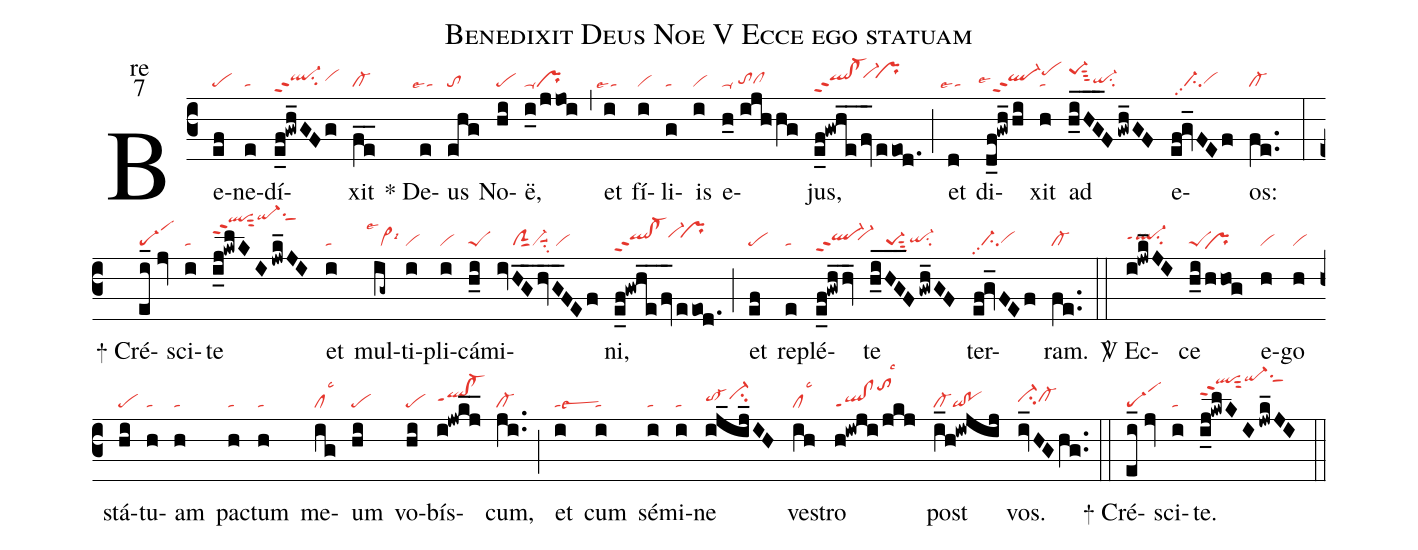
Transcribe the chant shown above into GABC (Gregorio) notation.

name:Benedixit Deus Noe V Ecce ego statuam;
office-part:re;
mode:7;
nabc-lines:1;
%%
(c3) Be(ef|pe)ne(e|ta)dí(e_f!gwh_GFg|ql-hhppt2su2``vihh)xit(fe__|cl-) <sp>*</sp> De(e|``talse4)us(ehg|to) No(hi|pe)ë,(i_0/jjoi|ta-pr) (,) et(i|``talse4) fí(i|vi)li(g|ta)is(i|vi) e(h_0//ijhhg|ta-/tohgclhg)jus,(e_f!gwhe__/fv_/eeod.|qlhh!cl-hhppt2`vi-hi`prhi) (;) et(d|``talse4) di(d_f!gwh_hi|``ql-hhppt2lse4pehj)xit(h|ta) ad(h_iHG___F/gwh_GF|pe-1hjsut3qi-hgsu2) e(ef!gv_FEf|///ci-pp2vihg)os:(fe..|cl-) (:)

<sp>+</sp> Cré(ei_//jv|scG-1)sci(i|ta)te(i_j!kwlKI/jwk_JI|qlhnppt2sut2qi-hpsu1sut1) et(i|ta) mul(ig~|``vi>lse1lsi6)ti(i|vi)pli(i|vi)cá(h_i|peS)mi(ivHG__hvG__FEf|////clSsut1vi-suu1su2/vi)ni,(e_f!gwhe__fv_/eeod.|qlhh!cl-hhppt2vi-hi`prhi) (;) et(ef|pe) re(e|ta)plé(e_f!gwh_hv_|ql-hhppt2``vi-hh)te(h_iHG___F/gwh_GF|////pe-1sut3qi-hgsu2) ter(ef!gv_FEf|//ci-pp2vihg)ram.(fe..|cl-) (::)

<sp>V/</sp> Ec(i!jwk_JI|ql-hhppt1su2)ce(h_i/hhog|peS``prhe) e(h|vi)go(h|vi) stá(hi|pe)tu(h|ta)am(h|ta) pac(h|ta)tum(h|ta) me(ig|cllsc3)um(hi|pe) vo(hi|pe)bís(i!jwkj__|qlhh!cl-hhppt1)cum,(ji..|cl-) (;) et(i|talsew3) cum(i|ta) sé(i|ta)mi(i|ta)ne(ij_ij_IH|to-hhci-hi) ve(ih|cllsc3)stro(h!iwji/jkj|ql!clppt1tohllsc3) post(i_h!iwjij|cl-qi!po) vos.(iv_HGhg..|ci-hhcl-hh) (::)

<sp>+</sp> Cré(ei_//jv|scG-1)sci(i|ta)te.(i_j!kwlKI/jwk_JI|qlhnppt2sut2qi-hpsu1sut1) (::)
